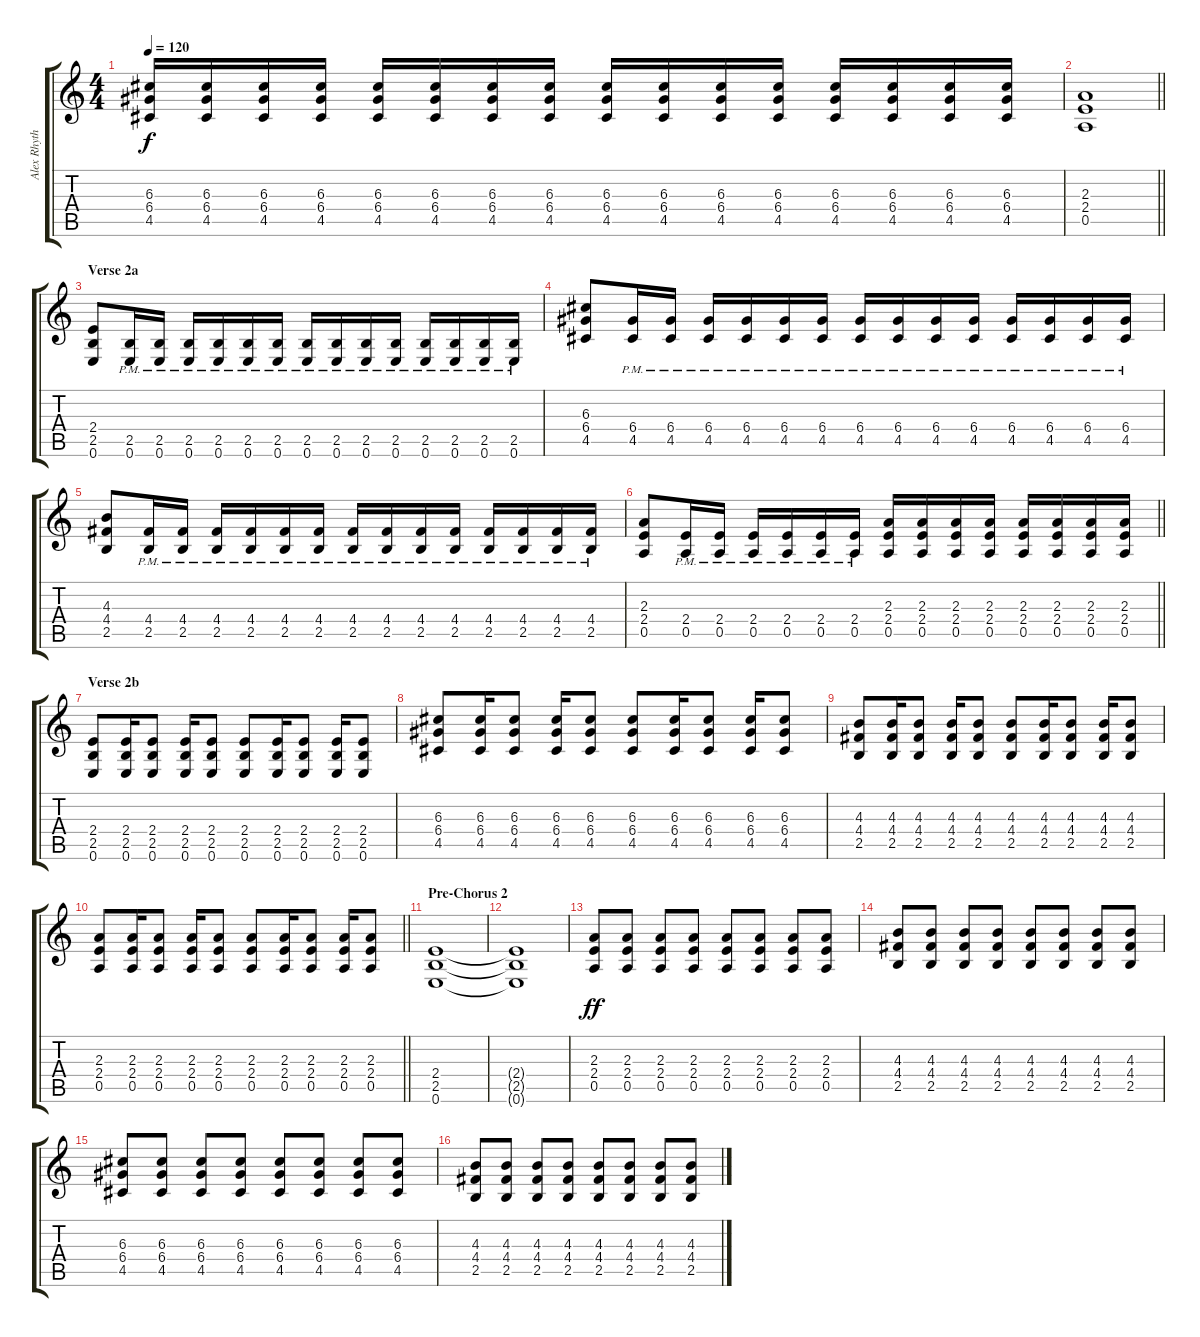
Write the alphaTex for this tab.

\track ("Alex Rhythm" "Alex Rhyth") {instrument distortionguitar}
\staff {score tabs}
\tuning (E4 B3 G3 D3 A2 E2) {hide}
\ts (4 4)
\tempo 120
\clef g2
\ks c
(6.3 6.4 4.5).16{dy f} (6.3 6.4 4.5).16 (6.3 6.4 4.5).16 (6.3 6.4 4.5).16 (6.3 6.4 4.5).16 (6.3 6.4 4.5).16 (6.3 6.4 4.5).16 (6.3 6.4 4.5).16 (6.3 6.4 4.5).16 (6.3 6.4 4.5).16 (6.3 6.4 4.5).16 (6.3 6.4 4.5).16 (6.3 6.4 4.5).16 (6.3 6.4 4.5).16 (6.3 6.4 4.5).16 (6.3 6.4 4.5).16 |
\barLineRight lightlight
(2.3 2.4 0.5).1 |
\section ("" "Verse 2a")
(2.4 2.5 0.6).8 (2.5{pm} 0.6{pm}).16 (2.5{pm} 0.6{pm}).16 (2.5{pm} 0.6{pm}).16 (2.5{pm} 0.6{pm}).16 (2.5{pm} 0.6{pm}).16 (2.5{pm} 0.6{pm}).16 (2.5{pm} 0.6{pm}).16 (2.5{pm} 0.6{pm}).16 (2.5{pm} 0.6{pm}).16 (2.5{pm} 0.6{pm}).16 (2.5{pm} 0.6{pm}).16 (2.5{pm} 0.6{pm}).16 (2.5{pm} 0.6{pm}).16 (2.5{pm} 0.6{pm}).16 |
(6.3 6.4 4.5).8 (6.4{pm} 4.5{pm}).16 (6.4{pm} 4.5{pm}).16 (6.4{pm} 4.5{pm}).16 (6.4{pm} 4.5{pm}).16 (6.4{pm} 4.5{pm}).16 (6.4{pm} 4.5{pm}).16 (6.4{pm} 4.5{pm}).16 (6.4{pm} 4.5{pm}).16 (6.4{pm} 4.5{pm}).16 (6.4{pm} 4.5{pm}).16 (6.4{pm} 4.5{pm}).16 (6.4{pm} 4.5{pm}).16 (6.4{pm} 4.5{pm}).16 (6.4{pm} 4.5{pm}).16 |
(4.3 4.4 2.5).8 (4.4{pm} 2.5{pm}).16 (4.4{pm} 2.5{pm}).16 (4.4{pm} 2.5{pm}).16 (4.4{pm} 2.5{pm}).16 (4.4{pm} 2.5{pm}).16 (4.4{pm} 2.5{pm}).16 (4.4{pm} 2.5{pm}).16 (4.4{pm} 2.5{pm}).16 (4.4{pm} 2.5{pm}).16 (4.4{pm} 2.5{pm}).16 (4.4{pm} 2.5{pm}).16 (4.4{pm} 2.5{pm}).16 (4.4{pm} 2.5{pm}).16 (4.4{pm} 2.5{pm}).16 |
\barLineRight lightlight
(2.3 2.4 0.5).8 (2.4{pm} 0.5{pm}).16 (2.4{pm} 0.5{pm}).16 (2.4{pm} 0.5{pm}).16 (2.4{pm} 0.5{pm}).16 (2.4{pm} 0.5{pm}).16 (2.4{pm} 0.5{pm}).16 (2.3 2.4 0.5).16 (2.3 2.4 0.5).16 (2.3 2.4 0.5).16 (2.3 2.4 0.5).16 (2.3 2.4 0.5).16 (2.3 2.4 0.5).16 (2.3 2.4 0.5).16 (2.3 2.4 0.5).16 |
\section ("" "Verse 2b")
(2.4 2.5 0.6).8 (2.4 2.5 0.6).16 (2.4 2.5 0.6).8 (2.4 2.5 0.6).16 (2.4 2.5 0.6).8 (2.4 2.5 0.6).8 (2.4 2.5 0.6).16 (2.4 2.5 0.6).8 (2.4 2.5 0.6).16 (2.4 2.5 0.6).8 |
(6.3 6.4 4.5).8 (6.3 6.4 4.5).16 (6.3 6.4 4.5).8 (6.3 6.4 4.5).16 (6.3 6.4 4.5).8 (6.3 6.4 4.5).8 (6.3 6.4 4.5).16 (6.3 6.4 4.5).8 (6.3 6.4 4.5).16 (6.3 6.4 4.5).8 |
(4.3 4.4 2.5).8 (4.3 4.4 2.5).16 (4.3 4.4 2.5).8 (4.3 4.4 2.5).16 (4.3 4.4 2.5).8 (4.3 4.4 2.5).8 (4.3 4.4 2.5).16 (4.3 4.4 2.5).8 (4.3 4.4 2.5).16 (4.3 4.4 2.5).8 |
\barLineRight lightlight
(2.3 2.4 0.5).8 (2.3 2.4 0.5).16 (2.3 2.4 0.5).8 (2.3 2.4 0.5).16 (2.3 2.4 0.5).8 (2.3 2.4 0.5).8 (2.3 2.4 0.5).16 (2.3 2.4 0.5).8 (2.3 2.4 0.5).16 (2.3 2.4 0.5).8 |
\section ("" "Pre-Chorus 2")
(2.4 2.5 0.6).1 |
(2.4{t} 2.5{t} 0.6{t}).1 |
(2.3 2.4 0.5).8{dy ff} (2.3 2.4 0.5).8 (2.3 2.4 0.5).8 (2.3 2.4 0.5).8 (2.3 2.4 0.5).8 (2.3 2.4 0.5).8 (2.3 2.4 0.5).8 (2.3 2.4 0.5).8 |
(4.3 4.4 2.5).8 (4.3 4.4 2.5).8 (4.3 4.4 2.5).8 (4.3 4.4 2.5).8 (4.3 4.4 2.5).8 (4.3 4.4 2.5).8 (4.3 4.4 2.5).8 (4.3 4.4 2.5).8 |
(6.3 6.4 4.5).8 (6.3 6.4 4.5).8 (6.3 6.4 4.5).8 (6.3 6.4 4.5).8 (6.3 6.4 4.5).8 (6.3 6.4 4.5).8 (6.3 6.4 4.5).8 (6.3 6.4 4.5).8 |
(4.3 4.4 2.5).8 (4.3 4.4 2.5).8 (4.3 4.4 2.5).8 (4.3 4.4 2.5).8 (4.3 4.4 2.5).8 (4.3 4.4 2.5).8 (4.3 4.4 2.5).8 (4.3 4.4 2.5).8
